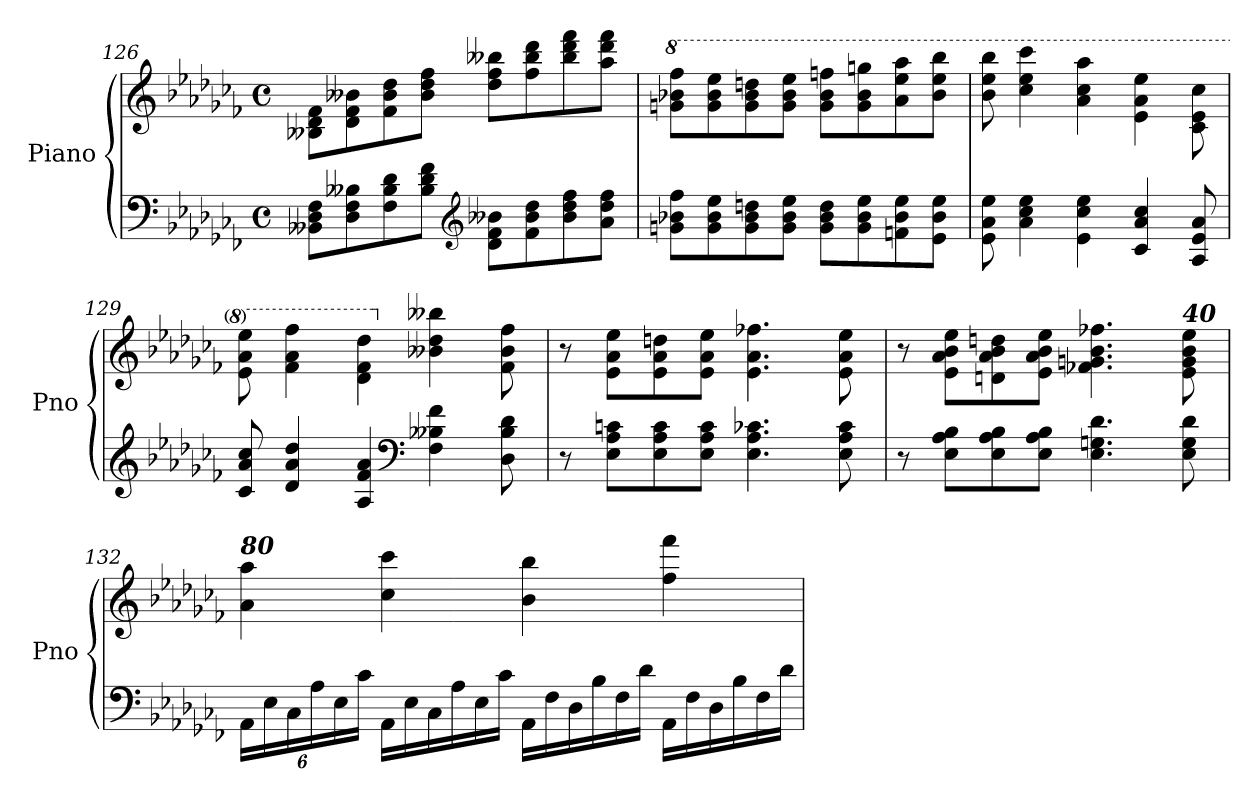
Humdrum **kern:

**kern	**kern
*part1	*part1
*staff2	*staff1
*I"Piano	*
*I'Pno	*
*clefF4	*clefG2
*k[b-e-a-d-g-c-f-]	*k[b-e-a-d-g-c-f-]
*M4/4	*M4/4
*met(c)	*met(c)
=126	=126
8BB--X\ 8D-\ 8F-\L	8B--X\ 8d-\ 8f-\L
8D-\ 8F-\ 8B--X\	8d-\ 8f-\ 8b--X\
8F-\ 8B--\ 8d-\	8f-\ 8b--\ 8dd-\
8B--\ 8d-\ 8f-\J	8b--\ 8dd-\ 8ff-\J
*clefG2	*
8d-\ 8f-\ 8b--X\L	8dd-\ 8ff-\ 8bb--X\L
8f-\ 8b--\ 8dd-\	8ff-\ 8bb--\ 8ddd-\
8b--\ 8dd-\ 8ff-\	8bb--\ 8ddd-\ 8fff-\
8a-\ 8dd-\ 8ff-\J	8aa-\ 8ddd-\ 8fff-\J
!!LO:LB:g=z
=127	=127
*	*8va
8gn\ 8b-X\ 8ff-\L	8ggn\ 8bb-X\ 8fff-\L
8g\ 8b-\ 8ee-\	8gg\ 8bb-\ 8eee-\
8g\ 8b-\ 8ddn\	8gg\ 8bb-\ 8dddn\
8g\ 8b-\ 8ee-\J	8gg\ 8bb-\ 8eee-\J
8g\ 8b-\ 8dd\L	8gg\ 8bb-\ 8fffn\L
8g\ 8b-\ 8ee-\	8gg\ 8bb-\ 8gggn\
8fn\ 8b-\ 8ee-\	8aa-\ 8eee-\ 8aaa-\
8e-\ 8b-\ 8ee-\J	8bb-\ 8eee-\ 8bbb-\J
=128	=128
8e-\ 8a-\ 8ee-\	8bb-\ 8eee-\ 8bbb-\
4a-\ 4cc-\ 4ee-\	4ccc-\ 4eee-\ 4cccc-\
4e-\ 4cc-\ 4ee-\	4aa-\ 4ccc-\ 4aaa-\
4c-/ 4a-/ 4cc-/	4ee-\ 4aa-\ 4eee-\
8A-/ 8e-/ 8a-/	8cc-\ 8ee-\ 8ccc-\
=129	=129
8c-/ 8a-/ 8cc-/	8ee-\ 8aa-\ 8eee-\
4d-/ 4a-/ 4dd-/	4ff-\ 4aa-\ 4fff-\
4A-/ 4f-/ 4a-/	4dd-\ 4ff-\ 4ddd-\
*clefF4	*
*	*X8va
4F-\ 4B--X\ 4f-\	4b--X\ 4dd-\ 4bb--X\
8D-\ 8B--\ 8d-\	8f-\ 8b--\ 8ff-\
=130	=130
8r	8r
8E-\ 8A-\ 8cn\L	8e-\ 8a-\ 8ee-\L
8E-\ 8A-\ 8c\	8e-\ 8a-\ 8ddn\
8E-\ 8A-\ 8c\J	8e-\ 8a-\ 8ee-\J
4.E-\ 4.A-\ 4.c-X\	4.e-\ 4.a-\ 4.ff-X\
8E-\ 8A-\ 8c-\	8e-\ 8a-\ 8ee-\
=131	=131
8r	8r
8E-\ 8A-\ 8B-\L	8e-\ 8a-\ 8b-\ 8ee-\L
8E-\ 8A-\ 8B-\	8dn\ 8a-\ 8b-\ 8ddn\
8E-\ 8A-\ 8B-\J	8e-\ 8a-\ 8b-\ 8ee-\J
4.E-\ 4.Gn\ 4.d-\	4.f-X\ 4.gn\ 4.b-\ 4.ff-X\
!	!LO:TX:a:Bi:t=40
8E-\ 8G\ 8d-\	8e-\ 8g\ 8b-\ 8ee-\
!!LO:LB:g=z
=132	=132
*Xbrackettup	*
!	!LO:TX:a:Bi:t=80
24AA-\LL	4a-\ 4aa-\
24E-\	.
24C-\	.
24A-\	.
24E-\	.
24c-\JJ	.
*Xtuplet	*
24AA-\LL	4cc-\ 4ccc-\
24E-\	.
24C-\	.
24A-\	.
24E-\	.
24c-\JJ	.
24AA-\LL	4b-\ 4bb-\
24F-\	.
24D-\	.
24B-\	.
24F-\	.
24d-\JJ	.
24AA-\LL	4ff-\ 4fff-\
24F-\	.
24D-\	.
24B-\	.
24F-\	.
24d-\JJ	.
=	=
*-	*-
